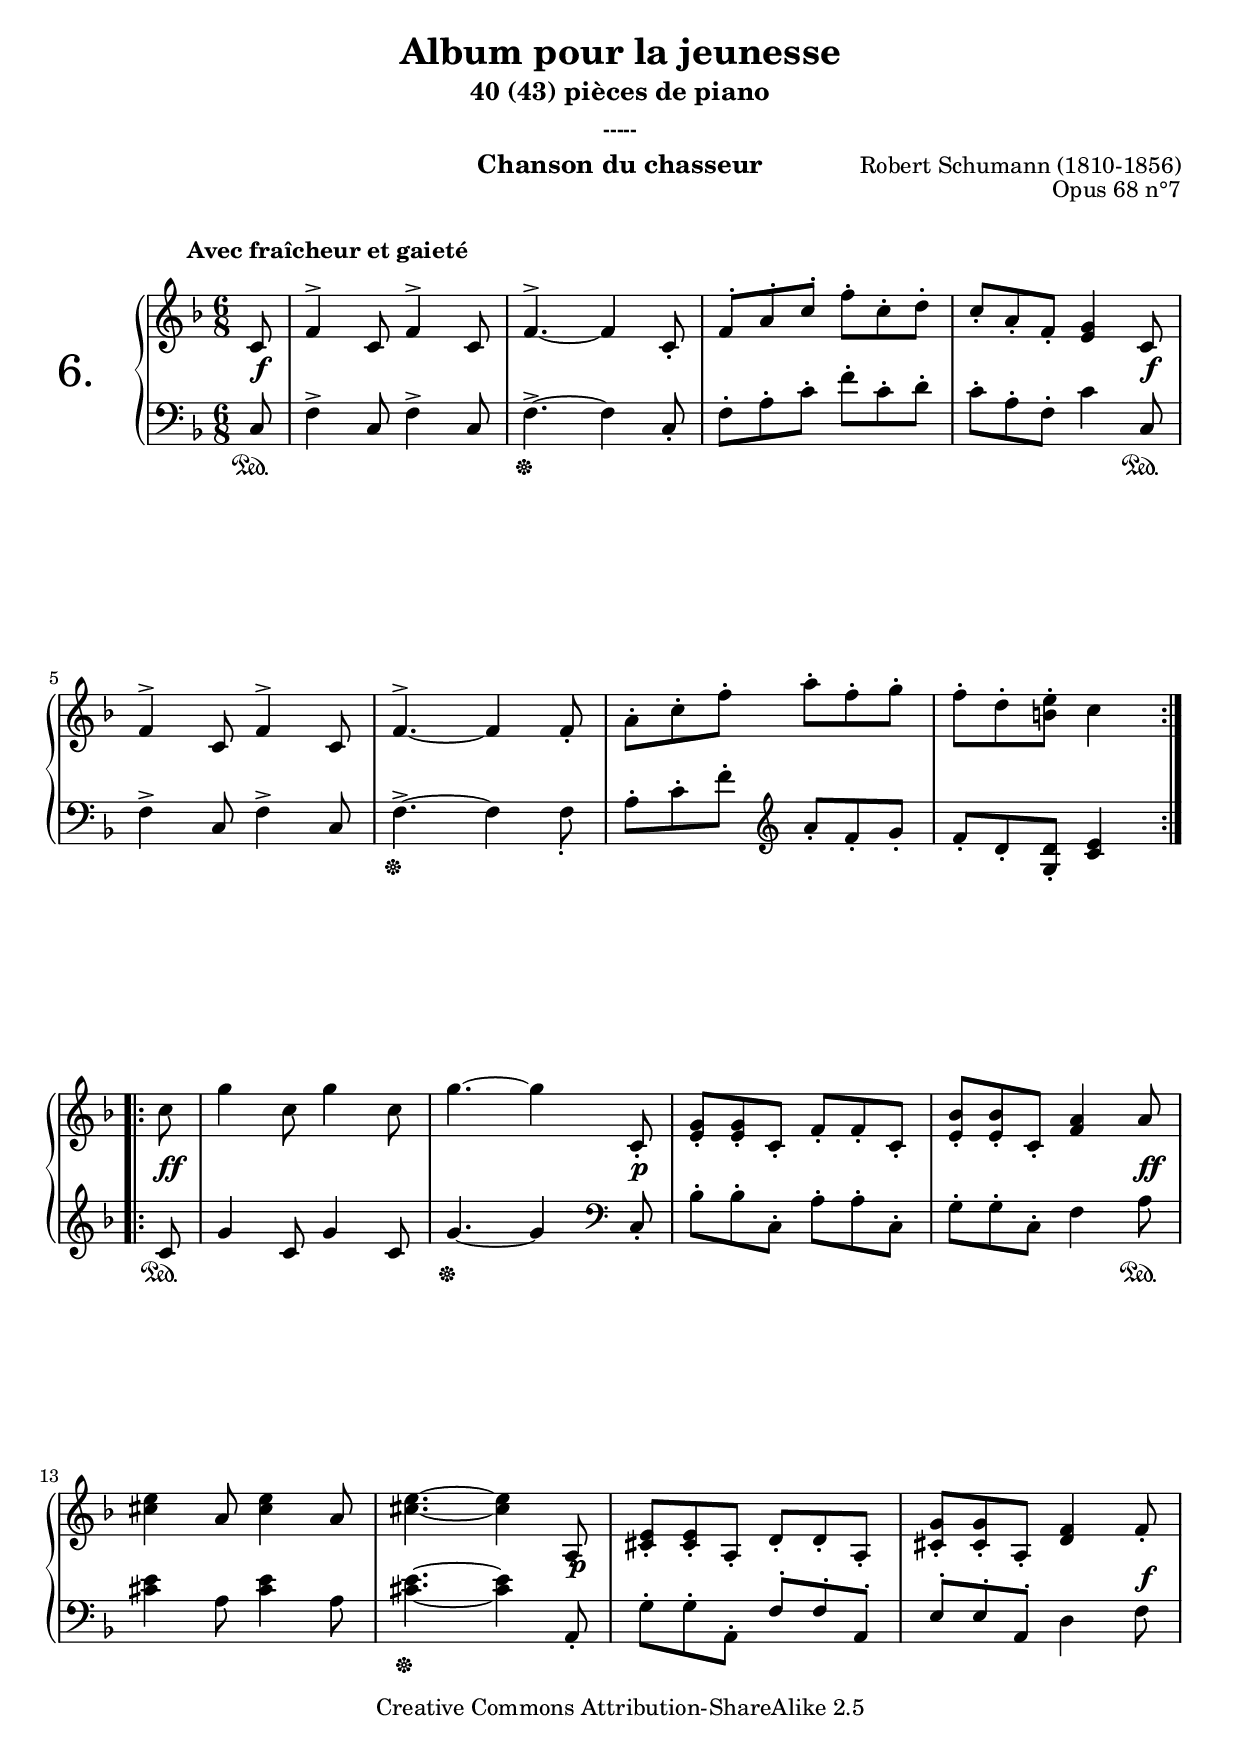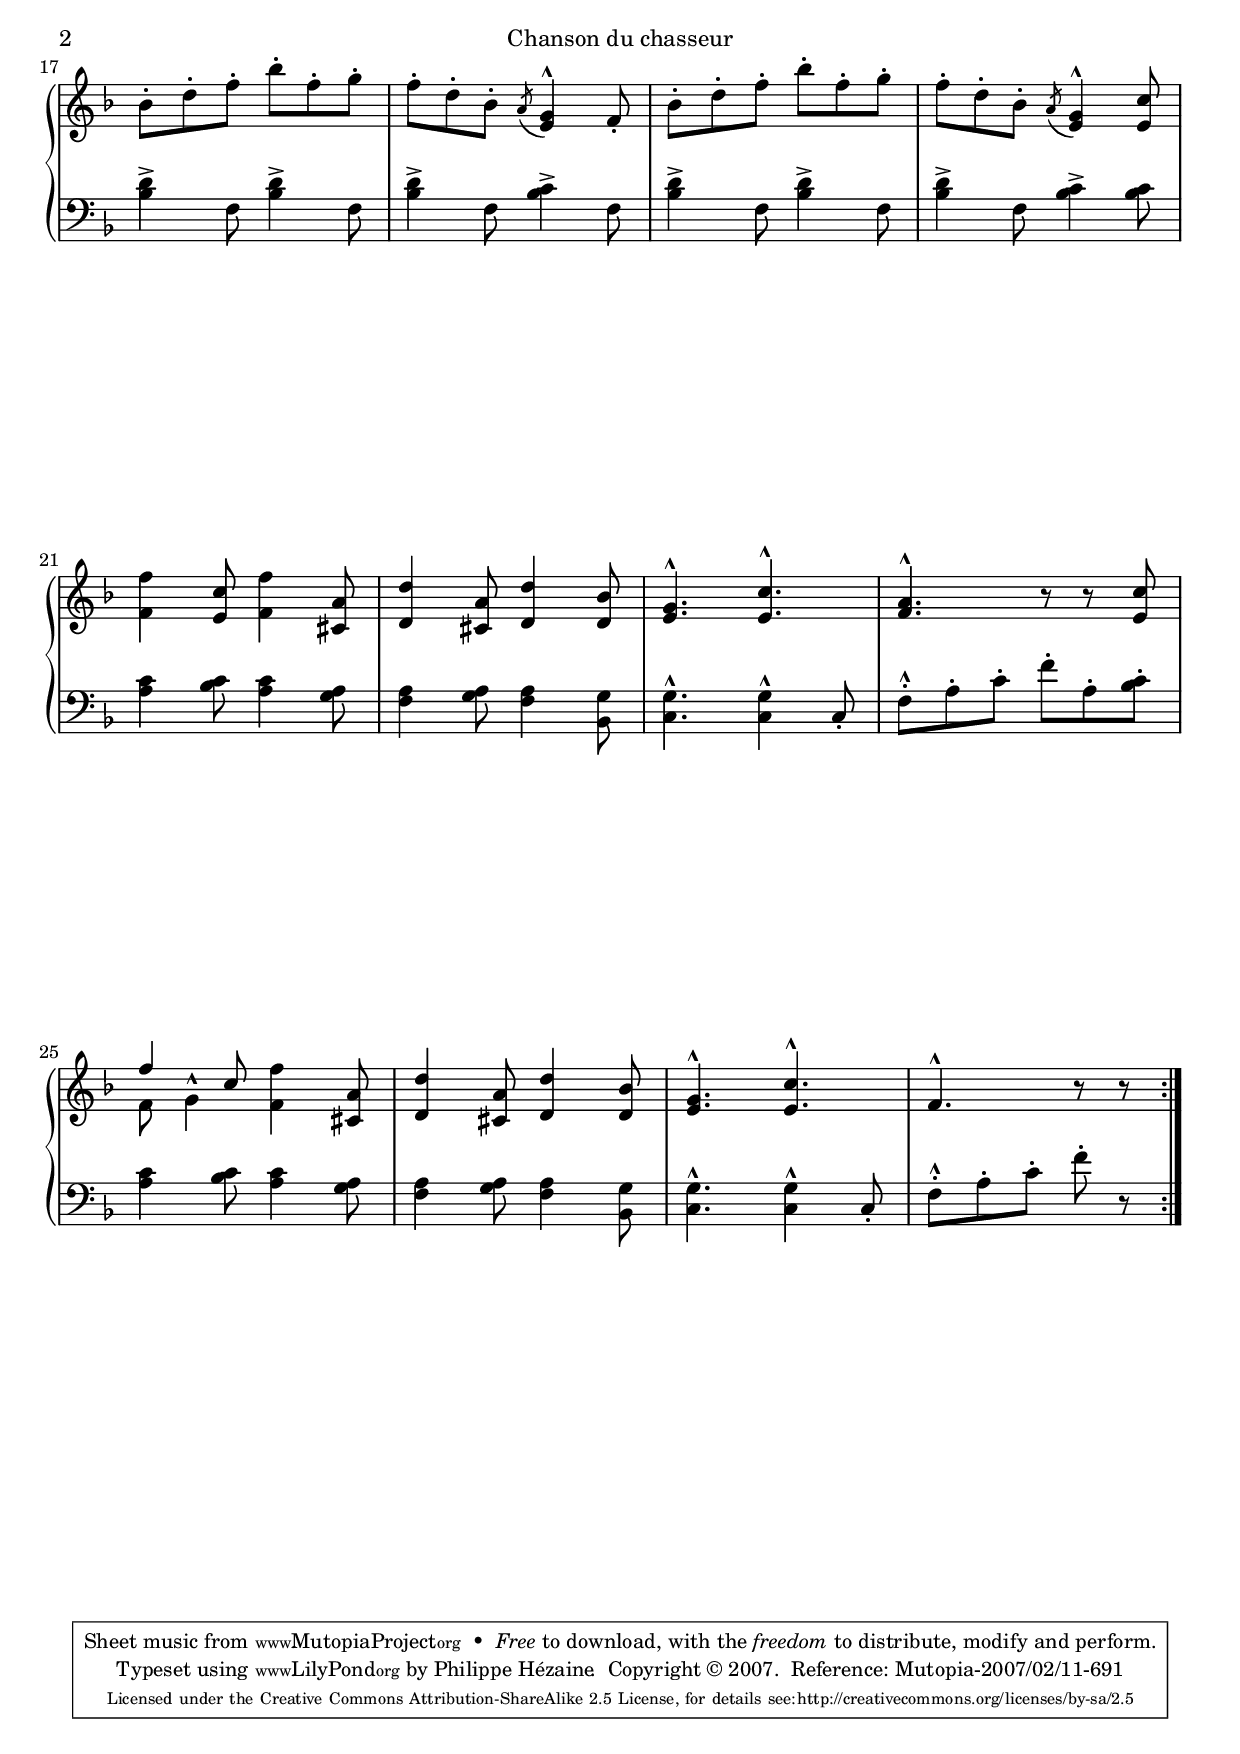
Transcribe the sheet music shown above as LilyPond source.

 \version "2.10.16"

 \paper { between-system-padding = #1
	ragged-bottom=##f
	ragged-last-bottom=##f
	}

     \header {
       title = "Album pour la jeunesse"
       subtitle = "40 (43) pièces de piano"
       subsubtitle = "-----"
       composer = "Robert Schumann (1810-1856)"
       opus = "Opus 68 n°7"
       instrument = "Chanson du chasseur"
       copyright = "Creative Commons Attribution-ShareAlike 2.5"
     
       % These are headers used by the Mutopia Project
       % http://www.mutopiaproject.org/
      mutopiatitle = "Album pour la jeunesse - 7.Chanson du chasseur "
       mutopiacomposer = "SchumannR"
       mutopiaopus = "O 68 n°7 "
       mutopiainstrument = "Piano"
       date = "1848"
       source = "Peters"
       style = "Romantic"
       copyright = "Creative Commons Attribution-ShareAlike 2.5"
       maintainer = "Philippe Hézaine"
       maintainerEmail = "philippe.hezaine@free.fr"
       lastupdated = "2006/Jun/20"



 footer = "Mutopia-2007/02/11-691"
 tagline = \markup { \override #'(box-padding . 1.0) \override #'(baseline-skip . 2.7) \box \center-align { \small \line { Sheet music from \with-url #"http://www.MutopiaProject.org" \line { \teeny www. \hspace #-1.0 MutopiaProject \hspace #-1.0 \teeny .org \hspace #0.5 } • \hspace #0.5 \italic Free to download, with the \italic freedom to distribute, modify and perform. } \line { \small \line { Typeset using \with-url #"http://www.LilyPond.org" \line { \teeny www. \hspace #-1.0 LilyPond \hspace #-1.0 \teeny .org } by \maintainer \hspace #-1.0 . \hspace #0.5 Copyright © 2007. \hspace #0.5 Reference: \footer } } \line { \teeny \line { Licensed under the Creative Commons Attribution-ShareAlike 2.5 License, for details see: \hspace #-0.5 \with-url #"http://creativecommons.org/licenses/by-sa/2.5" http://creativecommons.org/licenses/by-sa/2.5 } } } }
     }

     upper = \relative c'' {
       \clef treble
       \key f \major
       \time 6/8
	\partial 8

	\once \override TextScript #'extra-offset = #'(-6 . 2)
	\repeat volta 2 {
	c,8^\markup { \bold "Avec fraîcheur et gaieté" }
	f4^> c8 f4^> c8 
	f4.^> ~ f4 c8_.
	f^. a^. c^. f^. c^. d^.
	c_. a_. f_. <e g>4 c8
\break
	f4^> c8 f4^> c8 
	f4.^> ~ f4 f8_. 
	a^. c^. f^. a^. f^. g^.
	f^. d^. <b! e>^. c4 
     }
\break
	\repeat volta 2 {
	c8
	g'4 c,8 g'4 c,8
	g'4. ~ g4 c,,8_.
	<e g>_. <e g>_. c_. f_. f_. c_.
	<e bes'>_. <e bes'>_. c_. <f a>4 a8
\break
	<cis e>4 a8 <cis e>4 a8
	<cis e>4. ~ <cis e>4 a,8_.
	<cis e>_. <cis e>_. a_. d_. d_. a_.
	<cis g'>_. <cis g'>_. a_. <d f>4 f8_.
\break
	bes^. d^. f^. bes^. f^. g^.
	f^. d^. bes^. \acciaccatura a8 <e g>4^^ f8_.
	bes^. d^. f^. bes^. f^. g^.
	f^. d^. bes^. \acciaccatura a8 <e g>4^^  <e c'>8
\break
	<f f'>4 <e c'>8 <f f'>4 <cis a'>8
	<d d'>4 <cis a'>8 <d d'>4 <d bes'>8
	<e g>4.^^ <e c'>4.^^
	<f a>4.^^ r8 r8 <e c'>8
\break
	<<{f'4 c8} \\{f,8 g4^^}>> <f f'>4 <cis a'>8
	<d d'>4 <cis a'>8 <d d'>4 <d bes'>8
	<e g>4.^^ <e c'>4.^^
	f4.^^ b8\rest b8\rest
     }
\break

 
     }
     
     lower = \relative c {
       \clef bass
       \key f \major
       \time 6/8
	\partial 8

	\repeat volta 2 {
	c8
	f4^> c8 f4^> c8 
	f4.^> ~ f4 c8_.
	f^. a^. c^. f^. c^. d^.
	c^. a^. f^. c'4 c,8
	f4^> c8 f4^> c8 
	f4.^> ~ f4 f8_. 
	a^. c^. f^. \clef treble a_. f_. g_.
	f_. d_. <g, d'>_. <c e>4

}

	\repeat volta 2 {
	c8
	g'4 c,8 g'4 c,8
	g'4. ~ g4 \clef bass c,,8_.
	bes'^. bes^. c,^. a'^. a^. c,^.
	g'^. g^. c,^. f4 a8
	<cis e>4 a8 <cis e>4 a8
	<cis e>4. ~ <cis e>4 a,8_.
	g'^. g^. a,^. f'^. f^. a,^.
	e'^. e^. a,^. d4 f8
	<bes d>4^> f8 <bes d>4^> f8
	<bes d>4^> f8 <bes c>4^> f8
	<bes d>4^> f8 <bes d>4^> f8
	<bes d>4^> f8 <bes c>4^> <bes c>8
	<a c>4 <bes c>8 <a c>4 <g a>8
	<f a>4 <g a>8 <f a>4 <bes, g'>8
	<c g'>4.^^ <c g'>4^^ c8_.
	f8^.^^ a^. c^. f^. a,^. <bes c>^.
	<a c>4 <bes c>8 <a c>4 <g a>8
	<f a>4 <g a>8 <f a>4 <bes, g'>8
	<c g'>4.^^ <c g'>4^^ c8_.
	f8^.^^ a^. c^. f^. r8
      }
  }
     
     dynamics = {

       s8\f
	s2.*3
	s2 s8 s8\f
	s2.*3
	s2 s8    %\bar ":|"
	s8\ff
	s2.
	s2 s8 s8\p
	s2.
	s2 s8 s8\ff
	s2.
	s2 s8 \once \override DynamicText #'extra-offset = #'(0.2 . 1.2) s8\p
	s2.
	s2 s8 s8\f
	s2.*12    %\bar ":|" 
     }
     
     pedal = {
       s8\sustainDown 
	s2. 
	s2\sustainUp s4  
	s2.
	s2 s8 s8\sustainDown 
	s2.
	s2\sustainUp s4 
	s2.
	s2  s8 %\bar
	s8\sustainDown 
	s2.
	s2\sustainUp s4
	s2.
	s2 s8 s8\sustainDown
	s2.
	s2\sustainUp s4
	s2.*14    %\bar
     }
     
     \score {
       \context PianoStaff <<
   \set PianoStaff.instrumentName = \markup { \fontsize #6 {"6. "} \hspace #1.0 }
         \context Staff=upper \upper
         \context Dynamics=dynamics \dynamics
         \context Staff=lower <<
           \clef bass
           \lower
         >>
         \context Dynamics=pedal \pedal
       >>
       \layout {
         \context {
           \type "Engraver_group"
           \name Dynamics
           \alias Voice % So that \cresc works, for example.
           \consists "Output_property_engraver"
     
           \override VerticalAxisGroup #'minimum-Y-extent = #'(-5 . 5)
           \consists "Piano_pedal_engraver"
           \consists "Script_engraver"
           \consists "Dynamic_engraver"
           \consists "Text_engraver"
     
           \override TextScript #'font-size = #2
           \override TextScript #'font-shape = #'italic
           \override DynamicText #'extra-offset = #'(0.2 . 2)
           \override Hairpin #'extra-offset = #'(0 . 2.5)
     
           \consists "Skip_event_swallow_translator"
     
           \consists "Axis_group_engraver"
         }
         \context {
           \PianoStaff
           \accepts Dynamics
           \override VerticalAlignment #'forced-distance = #5.8
         }
       }
     }
     \score {
	\unfoldRepeats
       \context PianoStaff <<
         \context Staff=upper  \upper \dynamics

         \context Staff=lower << \lower \dynamics
	>>
         \context Dynamics=pedal \pedal
       >>
       \midi {
	\context { \Score
	tempoWholesPerMinute = #(ly:make-moment 140 4)
	     }

         \context {
           \type "Performer_group"
           \name Dynamics
           \consists "Piano_pedal_performer"
         }
	
         \context {
           \PianoStaff
           \accepts Dynamics
         }
       }
     }
